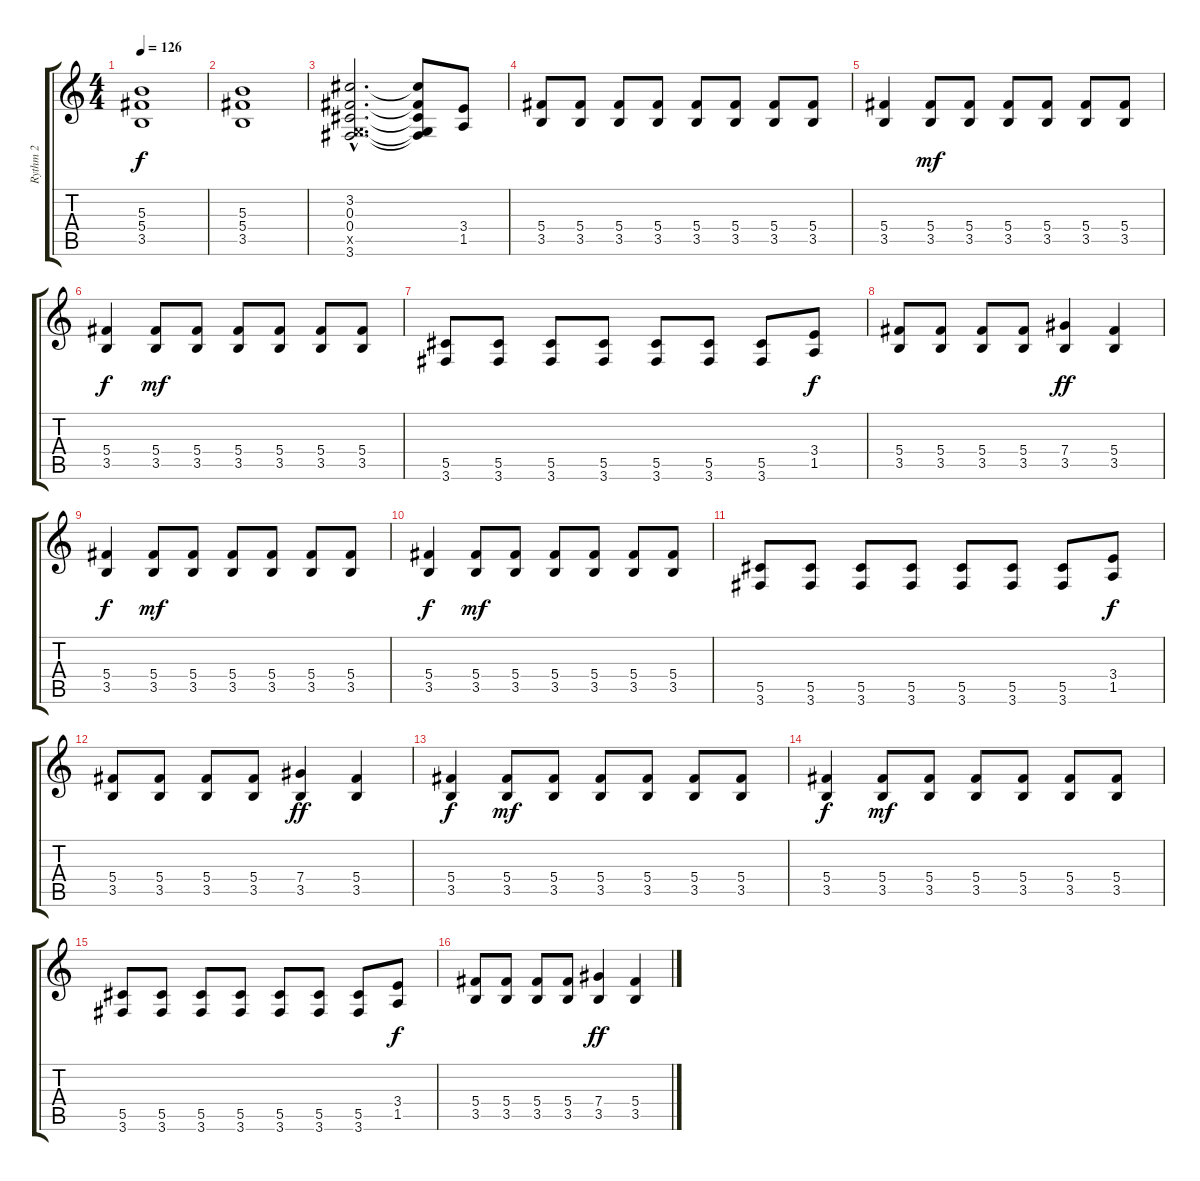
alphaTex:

\track ("Rythm 2" "Rythm 2") {instrument overdrivenguitar}
\staff {score tabs}
\tuning (Eb4 Bb3 Gb3 Db3 Ab2 Eb2) {hide}
\ts (4 4)
\tempo 126
\clef g2
\ks c
(5.3 5.4 3.5).1{dy f} |
(5.3 5.4 3.5).1 |
(3.2{hac} 0.3{hac} 0.4{hac} -1.5{hac x} 3.6{hac}).2{d} (3.2{t} 0.3{t} 0.4{t} -1.5{t} 3.6{t}).8 (3.4 1.5).8 |
(5.4 3.5).8 (5.4 3.5).8 (5.4 3.5).8 (5.4 3.5).8 (5.4 3.5).8 (5.4 3.5).8 (5.4 3.5).8 (5.4 3.5).8 |
(5.4 3.5).4 (5.4 3.5).8{dy mf} (5.4 3.5).8 (5.4 3.5).8 (5.4 3.5).8 (5.4 3.5).8 (5.4 3.5).8 |
(5.4 3.5).4{dy f} (5.4 3.5).8{dy mf} (5.4 3.5).8 (5.4 3.5).8 (5.4 3.5).8 (5.4 3.5).8 (5.4 3.5).8 |
(5.5 3.6).8 (5.5 3.6).8 (5.5 3.6).8 (5.5 3.6).8 (5.5 3.6).8 (5.5 3.6).8 (5.5 3.6).8 (3.4 1.5).8{dy f} |
(5.4 3.5).8 (5.4 3.5).8 (5.4 3.5).8 (5.4 3.5).8 (7.4 3.5).4{dy ff} (5.4 3.5).4 |
(5.4 3.5).4{dy f} (5.4 3.5).8{dy mf} (5.4 3.5).8 (5.4 3.5).8 (5.4 3.5).8 (5.4 3.5).8 (5.4 3.5).8 |
(5.4 3.5).4{dy f} (5.4 3.5).8{dy mf} (5.4 3.5).8 (5.4 3.5).8 (5.4 3.5).8 (5.4 3.5).8 (5.4 3.5).8 |
(5.5 3.6).8 (5.5 3.6).8 (5.5 3.6).8 (5.5 3.6).8 (5.5 3.6).8 (5.5 3.6).8 (5.5 3.6).8 (3.4 1.5).8{dy f} |
(5.4 3.5).8 (5.4 3.5).8 (5.4 3.5).8 (5.4 3.5).8 (7.4 3.5).4{dy ff} (5.4 3.5).4 |
(5.4 3.5).4{dy f} (5.4 3.5).8{dy mf} (5.4 3.5).8 (5.4 3.5).8 (5.4 3.5).8 (5.4 3.5).8 (5.4 3.5).8 |
(5.4 3.5).4{dy f} (5.4 3.5).8{dy mf} (5.4 3.5).8 (5.4 3.5).8 (5.4 3.5).8 (5.4 3.5).8 (5.4 3.5).8 |
(5.5 3.6).8 (5.5 3.6).8 (5.5 3.6).8 (5.5 3.6).8 (5.5 3.6).8 (5.5 3.6).8 (5.5 3.6).8 (3.4 1.5).8{dy f} |
(5.4 3.5).8 (5.4 3.5).8 (5.4 3.5).8 (5.4 3.5).8 (7.4 3.5).4{dy ff} (5.4 3.5).4
